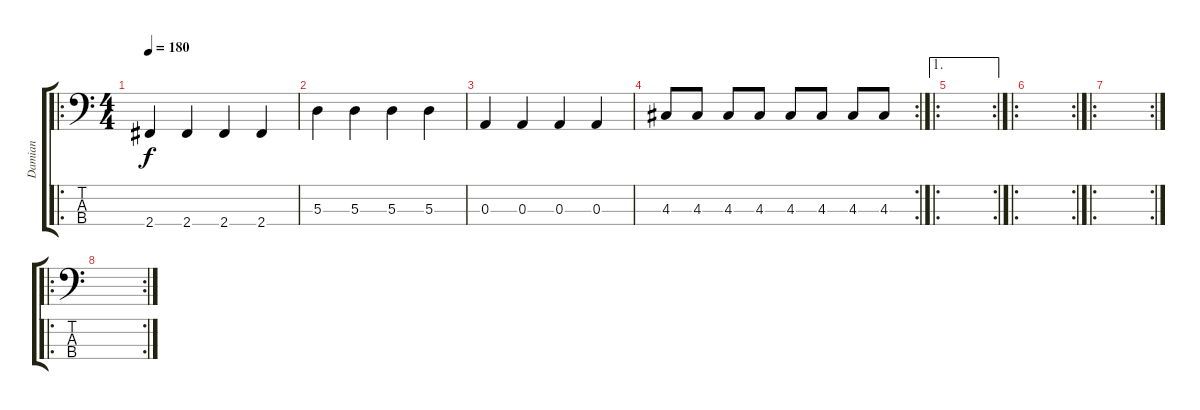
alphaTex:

\track ("Damian" "Damian") {instrument electricbassfinger}
\staff {score tabs}
\tuning (G2 D2 A1 E1) {hide}
\ro
\ts (4 4)
\tempo 180
\clef f4
\ks c
2.4.4{dy f} 2.4.4 2.4.4 2.4.4 |
5.3.4 5.3.4 5.3.4 5.3.4 |
0.3.4 0.3.4 0.3.4 0.3.4 |
\rc 2
4.3.8 4.3.8 4.3.8 4.3.8 4.3.8 4.3.8 4.3.8 4.3.8 |
\ae 1
\ro
\rc 2
|
\ro
\rc 2
|
\ro
\rc 2
|
\ro
\rc 2
